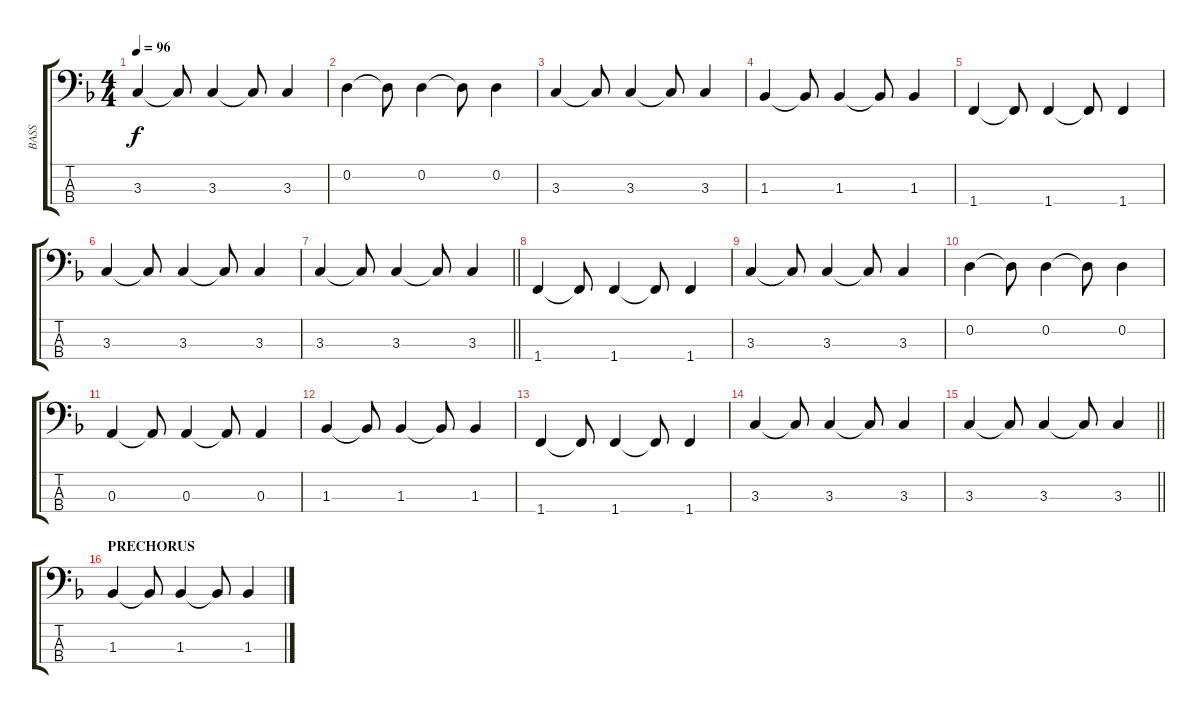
\track ("BASS" "BASS") {instrument acousticbass}
\staff {score tabs}
\tuning (G2 D2 A1 E1) {hide}
\ts (4 4)
\tempo 96
\clef f4
\ks f
3.3.4{dy f} 3.3{t}.8 3.3.4 3.3{t}.8 3.3.4 |
0.2.4 0.2{t}.8 0.2.4 0.2{t}.8 0.2.4 |
3.3.4 3.3{t}.8 3.3.4 3.3{t}.8 3.3.4 |
1.3.4 1.3{t}.8 1.3.4 1.3{t}.8 1.3.4 |
1.4.4 1.4{t}.8 1.4.4 1.4{t}.8 1.4.4 |
3.3.4 3.3{t}.8 3.3.4 3.3{t}.8 3.3.4 |
\barLineRight lightlight
3.3.4 3.3{t}.8 3.3.4 3.3{t}.8 3.3.4 |
\section ("" "")
1.4.4 1.4{t}.8 1.4.4 1.4{t}.8 1.4.4 |
3.3.4 3.3{t}.8 3.3.4 3.3{t}.8 3.3.4 |
0.2.4 0.2{t}.8 0.2.4 0.2{t}.8 0.2.4 |
0.3.4 0.3{t}.8 0.3.4 0.3{t}.8 0.3.4 |
1.3.4 1.3{t}.8 1.3.4 1.3{t}.8 1.3.4 |
1.4.4 1.4{t}.8 1.4.4 1.4{t}.8 1.4.4 |
3.3.4 3.3{t}.8 3.3.4 3.3{t}.8 3.3.4 |
\barLineRight lightlight
3.3.4 3.3{t}.8 3.3.4 3.3{t}.8 3.3.4 |
\section ("" "PRECHORUS")
1.3.4 1.3{t}.8 1.3.4 1.3{t}.8 1.3.4
